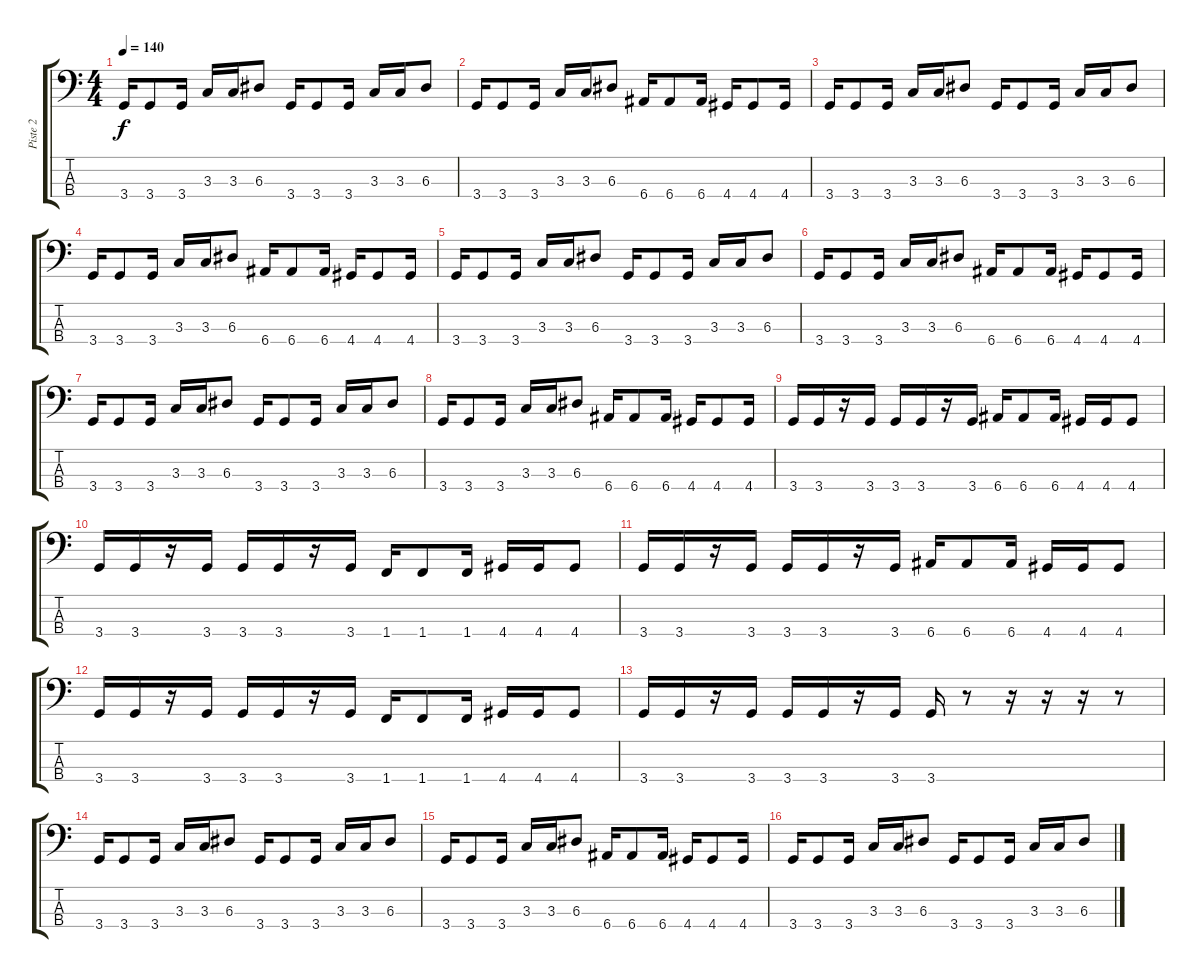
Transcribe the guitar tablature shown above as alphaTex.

\track ("Piste 2" "Piste 2") {instrument electricbasspick}
\staff {score tabs}
\tuning (G2 D2 A1 E1) {hide}
\ts (4 4)
\tempo 140
\clef f4
\ks c
3.4.16{dy f instrument electricbasspick} 3.4.8 3.4.16 3.3.16 3.3.16 6.3.8 3.4.16 3.4.8 3.4.16 3.3.16 3.3.16 6.3.8 |
3.4.16 3.4.8 3.4.16 3.3.16 3.3.16 6.3.8 6.4.16 6.4.8 6.4.16 4.4.16 4.4.8 4.4.16 |
3.4.16 3.4.8 3.4.16 3.3.16 3.3.16 6.3.8 3.4.16 3.4.8 3.4.16 3.3.16 3.3.16 6.3.8 |
3.4.16 3.4.8 3.4.16 3.3.16 3.3.16 6.3.8 6.4.16 6.4.8 6.4.16 4.4.16 4.4.8 4.4.16 |
3.4.16 3.4.8 3.4.16 3.3.16 3.3.16 6.3.8 3.4.16 3.4.8 3.4.16 3.3.16 3.3.16 6.3.8 |
3.4.16 3.4.8 3.4.16 3.3.16 3.3.16 6.3.8 6.4.16 6.4.8 6.4.16 4.4.16 4.4.8 4.4.16 |
3.4.16 3.4.8 3.4.16 3.3.16 3.3.16 6.3.8 3.4.16 3.4.8 3.4.16 3.3.16 3.3.16 6.3.8 |
3.4.16 3.4.8 3.4.16 3.3.16 3.3.16 6.3.8 6.4.16 6.4.8 6.4.16 4.4.16 4.4.8 4.4.16 |
3.4.16 3.4.16 r.16 3.4.16 3.4.16 3.4.16 r.16 3.4.16 6.4.16 6.4.8 6.4.16 4.4.16 4.4.16 4.4.8 |
3.4.16 3.4.16 r.16 3.4.16 3.4.16 3.4.16 r.16 3.4.16 1.4.16 1.4.8 1.4.16 4.4.16 4.4.16 4.4.8 |
3.4.16 3.4.16 r.16 3.4.16 3.4.16 3.4.16 r.16 3.4.16 6.4.16 6.4.8 6.4.16 4.4.16 4.4.16 4.4.8 |
3.4.16 3.4.16 r.16 3.4.16 3.4.16 3.4.16 r.16 3.4.16 1.4.16 1.4.8 1.4.16 4.4.16 4.4.16 4.4.8 |
3.4.16 3.4.16 r.16 3.4.16 3.4.16 3.4.16 r.16 3.4.16 3.4.16 r.8 r.16 r.16 r.16 r.8 |
3.4.16 3.4.8 3.4.16 3.3.16 3.3.16 6.3.8 3.4.16 3.4.8 3.4.16 3.3.16 3.3.16 6.3.8 |
3.4.16 3.4.8 3.4.16 3.3.16 3.3.16 6.3.8 6.4.16 6.4.8 6.4.16 4.4.16 4.4.8 4.4.16 |
3.4.16 3.4.8 3.4.16 3.3.16 3.3.16 6.3.8 3.4.16 3.4.8 3.4.16 3.3.16 3.3.16 6.3.8
